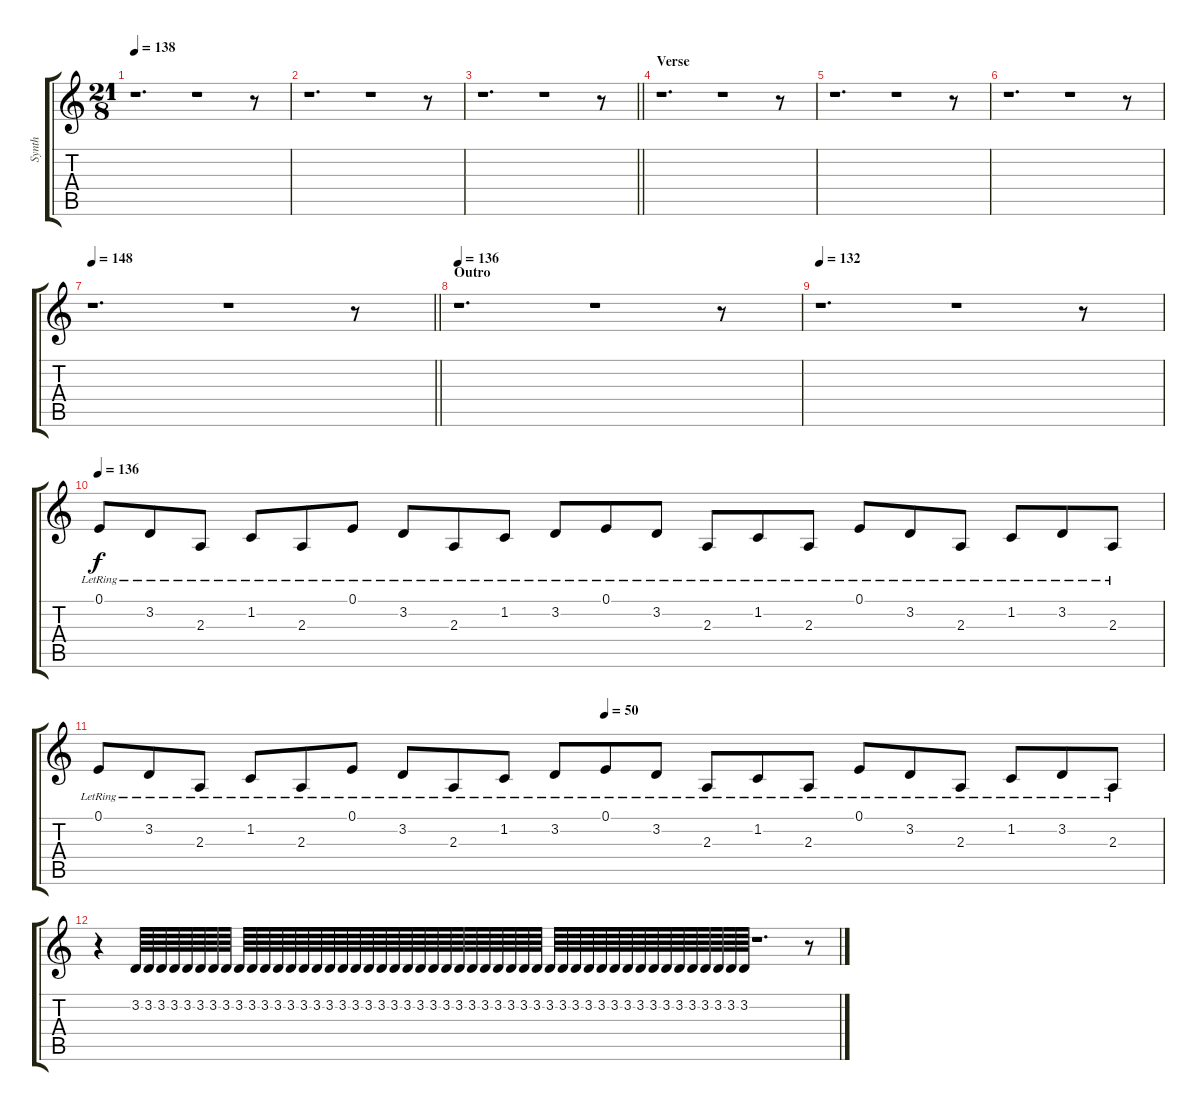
\track ("Synth" "Synth") {instrument fx4atmosphere}
\staff {score tabs}
\tuning (E4 B3 G3 D3 A2 D2) {hide}
\ts (21 8)
\tempo 138
\clef g2
\ks c
r.1{d dy f} r.1 r.8 |
r.1{d} r.1 r.8 |
\barLineRight lightlight
r.1{d} r.1 r.8 |
\section ("" "Verse")
r.1{d} r.1 r.8 |
r.1{d} r.1 r.8 |
r.1{d} r.1 r.8 |
\tempo 148
\barLineRight lightlight
r.1{d} r.1 r.8 |
\section ("" "Outro")
\tempo 136
r.1{d} r.1 r.8 |
\tempo 132
r.1{d} r.1 r.8 |
\tempo 136
0.1{lr}.8 3.2{lr}.8 2.3{lr}.8 1.2{lr}.8 2.3{lr}.8 0.1{lr}.8 3.2{lr}.8 2.3{lr}.8 1.2{lr}.8 3.2{lr}.8 0.1{lr}.8 3.2{lr}.8 2.3{lr}.8 1.2{lr}.8 2.3{lr}.8 0.1{lr}.8 3.2{lr}.8 2.3{lr}.8 1.2{lr}.8 3.2{lr}.8 2.3{lr}.8 |
\tempo (50 0.47619047619047616)
0.1{lr}.8 3.2{lr}.8 2.3{lr}.8 1.2{lr}.8 2.3{lr}.8 0.1{lr}.8 3.2{lr}.8 2.3{lr}.8 1.2{lr}.8 3.2{lr}.8 0.1{lr}.8 3.2{lr}.8 2.3{lr}.8 1.2{lr}.8 2.3{lr}.8 0.1{lr}.8 3.2{lr}.8 2.3{lr}.8 1.2{lr}.8 3.2{lr}.8 2.3{lr}.8 |
r.4{volume 3} 3.2.64{volume 12} 3.2.64 3.2.64 3.2.64 3.2.64 3.2.64 3.2.64 3.2.64 3.2.64 3.2.64 3.2.64 3.2.64 3.2.64 3.2.64 3.2.64 3.2.64 3.2.64 3.2.64 3.2.64 3.2.64 3.2.64 3.2.64 3.2.64 3.2.64 3.2.64 3.2.64 3.2.64 3.2.64 3.2.64 3.2.64 3.2.64 3.2.64 3.2.64 3.2.64{volume 0} 3.2.64 3.2.64 3.2.64 3.2.64 3.2.64 3.2.64 3.2.64 3.2.64 3.2.64 3.2.64 3.2.64 3.2.64 3.2.64 3.2.64 r.1{d} r.8
